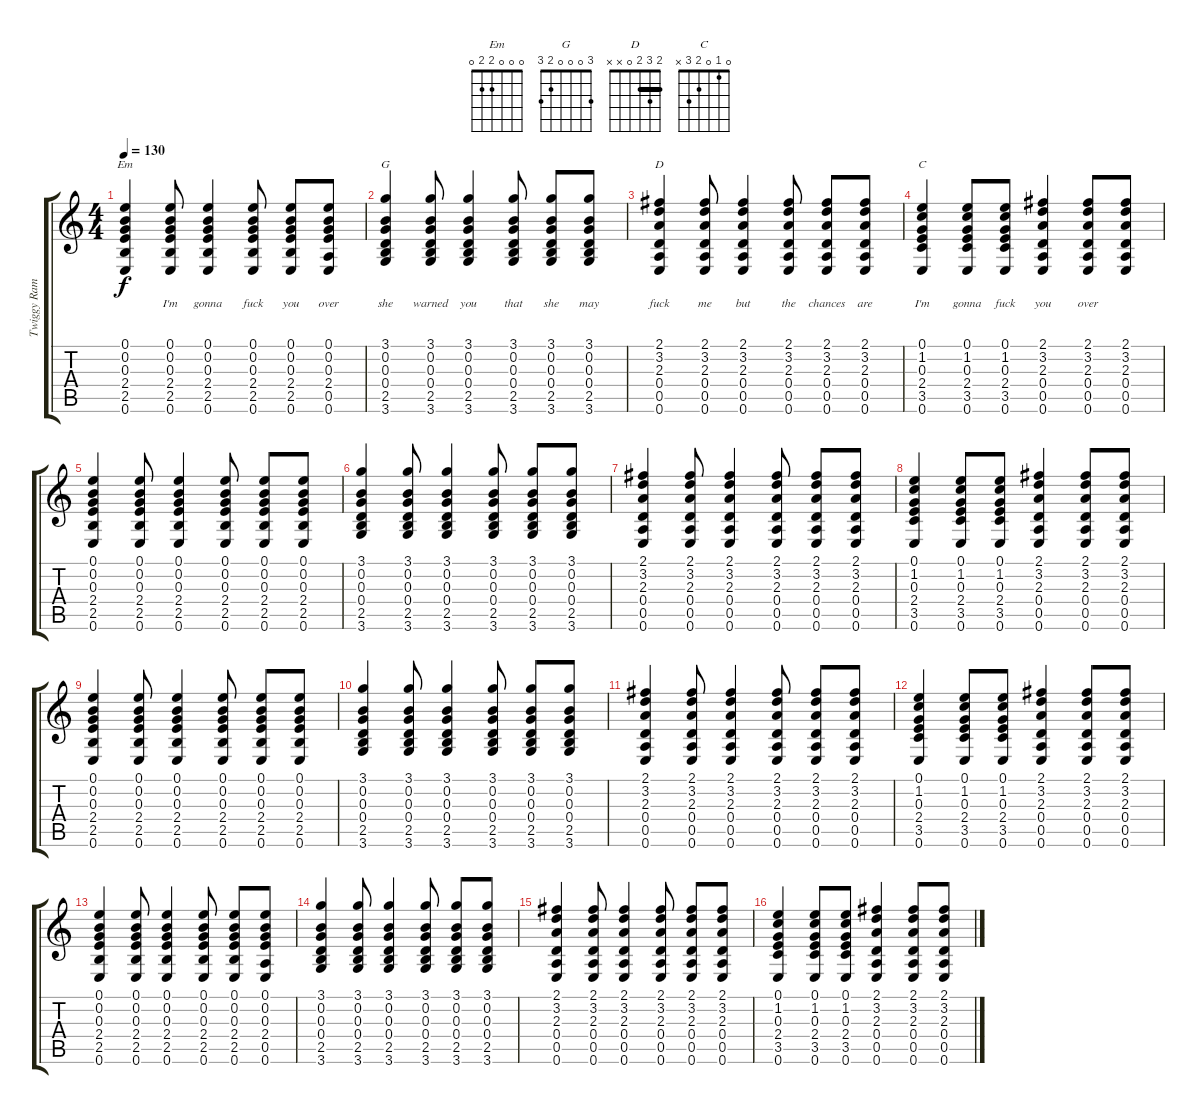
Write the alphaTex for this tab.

\track ("Twiggy Ramirez" "Twiggy Ram") {instrument acousticguitarsteel}
\staff {score tabs}
\tuning (E4 B3 G3 D3 A2 E2) {hide}
\chord ("Em" 0 0 0 2 2 0)
\chord ("G" 3 0 0 0 2 3)
\chord ("D" 2 3 2 0 x x) {barre 2}
\chord ("C" 0 1 0 2 3 x)
\ts (4 4)
\tempo 130
\clef g2
\ks c
(0.1 0.2 0.3 2.4 2.5 0.6).4{ch "Em" lyrics (0 "") lyrics (1 "") lyrics (2 "") lyrics (3 "") lyrics (4 "") dy f} (0.1 0.2 0.3 2.4 2.5 0.6).8{lyrics (0 "I'm") lyrics (1 "") lyrics (2 "") lyrics (3 "") lyrics (4 "")} (0.1 0.2 0.3 2.4 2.5 0.6).4{lyrics (0 "gonna") lyrics (1 "") lyrics (2 "") lyrics (3 "") lyrics (4 "")} (0.1 0.2 0.3 2.4 2.5 0.6).8{lyrics (0 "fuck") lyrics (1 "") lyrics (2 "") lyrics (3 "") lyrics (4 "")} (0.1 0.2 0.3 2.4 2.5 0.6).8{lyrics (0 "you") lyrics (1 "") lyrics (2 "") lyrics (3 "") lyrics (4 "")} (0.1 0.2 0.3 2.4 0.5 0.6).8{lyrics (0 "over") lyrics (1 "") lyrics (2 "") lyrics (3 "") lyrics (4 "")} |
(3.1 0.2 0.3 0.4 2.5 3.6).4{ch "G" lyrics (0 "she") lyrics (1 "") lyrics (2 "") lyrics (3 "") lyrics (4 "")} (3.1 0.2 0.3 0.4 2.5 3.6).8{lyrics (0 "warned") lyrics (1 "") lyrics (2 "") lyrics (3 "") lyrics (4 "")} (3.1 0.2 0.3 0.4 2.5 3.6).4{lyrics (0 "you") lyrics (1 "") lyrics (2 "") lyrics (3 "") lyrics (4 "")} (3.1 0.2 0.3 0.4 2.5 3.6).8{lyrics (0 "that") lyrics (1 "") lyrics (2 "") lyrics (3 "") lyrics (4 "")} (3.1 0.2 0.3 0.4 2.5 3.6).8{lyrics (0 "she") lyrics (1 "") lyrics (2 "") lyrics (3 "") lyrics (4 "")} (3.1 0.2 0.3 0.4 2.5 3.6).8{lyrics (0 "may") lyrics (1 "") lyrics (2 "") lyrics (3 "") lyrics (4 "")} |
(2.1 3.2 2.3 0.4 0.5 0.6).4{ch "D" lyrics (0 "fuck") lyrics (1 "") lyrics (2 "") lyrics (3 "") lyrics (4 "")} (2.1 3.2 2.3 0.4 0.5 0.6).8{lyrics (0 "me") lyrics (1 "") lyrics (2 "") lyrics (3 "") lyrics (4 "")} (2.1 3.2 2.3 0.4 0.5 0.6).4{lyrics (0 "but") lyrics (1 "") lyrics (2 "") lyrics (3 "") lyrics (4 "")} (2.1 3.2 2.3 0.4 0.5 0.6).8{lyrics (0 "the") lyrics (1 "") lyrics (2 "") lyrics (3 "") lyrics (4 "")} (2.1 3.2 2.3 0.4 0.5 0.6).8{lyrics (0 "chances") lyrics (1 "") lyrics (2 "") lyrics (3 "") lyrics (4 "")} (2.1 3.2 2.3 0.4 0.5 0.6).8{lyrics (0 "are") lyrics (1 "") lyrics (2 "") lyrics (3 "") lyrics (4 "")} |
(0.1 1.2 0.3 2.4 3.5 0.6).4{ch "C" lyrics (0 "I'm") lyrics (1 "") lyrics (2 "") lyrics (3 "") lyrics (4 "")} (0.1 1.2 0.3 2.4 3.5 0.6).8{lyrics (0 "gonna") lyrics (1 "") lyrics (2 "") lyrics (3 "") lyrics (4 "")} (0.1 1.2 0.3 2.4 3.5 0.6).8{lyrics (0 "fuck") lyrics (1 "") lyrics (2 "") lyrics (3 "") lyrics (4 "")} (2.1 3.2 2.3 0.4 0.5 0.6).4{lyrics (0 "you") lyrics (1 "") lyrics (2 "") lyrics (3 "") lyrics (4 "")} (2.1 3.2 2.3 0.4 0.5 0.6).8{lyrics (0 "over") lyrics (1 "") lyrics (2 "") lyrics (3 "") lyrics (4 "")} (2.1 3.2 2.3 0.4 0.5 0.6).8 |
(0.1 0.2 0.3 2.4 2.5 0.6).4 (0.1 0.2 0.3 2.4 2.5 0.6).8 (0.1 0.2 0.3 2.4 2.5 0.6).4 (0.1 0.2 0.3 2.4 2.5 0.6).8 (0.1 0.2 0.3 2.4 2.5 0.6).8 (0.1 0.2 0.3 2.4 2.5 0.6).8 |
(3.1 0.2 0.3 0.4 2.5 3.6).4 (3.1 0.2 0.3 0.4 2.5 3.6).8 (3.1 0.2 0.3 0.4 2.5 3.6).4 (3.1 0.2 0.3 0.4 2.5 3.6).8 (3.1 0.2 0.3 0.4 2.5 3.6).8 (3.1 0.2 0.3 0.4 2.5 3.6).8 |
(2.1 3.2 2.3 0.4 0.5 0.6).4 (2.1 3.2 2.3 0.4 0.5 0.6).8 (2.1 3.2 2.3 0.4 0.5 0.6).4 (2.1 3.2 2.3 0.4 0.5 0.6).8 (2.1 3.2 2.3 0.4 0.5 0.6).8 (2.1 3.2 2.3 0.4 0.5 0.6).8 |
(0.1 1.2 0.3 2.4 3.5 0.6).4 (0.1 1.2 0.3 2.4 3.5 0.6).8 (0.1 1.2 0.3 2.4 3.5 0.6).8 (2.1 3.2 2.3 0.4 0.5 0.6).4 (2.1 3.2 2.3 0.4 0.5 0.6).8 (2.1 3.2 2.3 0.4 0.5 0.6).8 |
(0.1 0.2 0.3 2.4 2.5 0.6).4 (0.1 0.2 0.3 2.4 2.5 0.6).8 (0.1 0.2 0.3 2.4 2.5 0.6).4 (0.1 0.2 0.3 2.4 2.5 0.6).8 (0.1 0.2 0.3 2.4 2.5 0.6).8 (0.1 0.2 0.3 2.4 2.5 0.6).8 |
(3.1 0.2 0.3 0.4 2.5 3.6).4 (3.1 0.2 0.3 0.4 2.5 3.6).8 (3.1 0.2 0.3 0.4 2.5 3.6).4 (3.1 0.2 0.3 0.4 2.5 3.6).8 (3.1 0.2 0.3 0.4 2.5 3.6).8 (3.1 0.2 0.3 0.4 2.5 3.6).8 |
(2.1 3.2 2.3 0.4 0.5 0.6).4 (2.1 3.2 2.3 0.4 0.5 0.6).8 (2.1 3.2 2.3 0.4 0.5 0.6).4 (2.1 3.2 2.3 0.4 0.5 0.6).8 (2.1 3.2 2.3 0.4 0.5 0.6).8 (2.1 3.2 2.3 0.4 0.5 0.6).8 |
(0.1 1.2 0.3 2.4 3.5 0.6).4 (0.1 1.2 0.3 2.4 3.5 0.6).8 (0.1 1.2 0.3 2.4 3.5 0.6).8 (2.1 3.2 2.3 0.4 0.5 0.6).4 (2.1 3.2 2.3 0.4 0.5 0.6).8 (2.1 3.2 2.3 0.4 0.5 0.6).8 |
(0.1 0.2 0.3 2.4 2.5 0.6).4 (0.1 0.2 0.3 2.4 2.5 0.6).8 (0.1 0.2 0.3 2.4 2.5 0.6).4 (0.1 0.2 0.3 2.4 2.5 0.6).8 (0.1 0.2 0.3 2.4 2.5 0.6).8 (0.1 0.2 0.3 2.4 0.5 0.6).8 |
(3.1 0.2 0.3 0.4 2.5 3.6).4 (3.1 0.2 0.3 0.4 2.5 3.6).8 (3.1 0.2 0.3 0.4 2.5 3.6).4 (3.1 0.2 0.3 0.4 2.5 3.6).8 (3.1 0.2 0.3 0.4 2.5 3.6).8 (3.1 0.2 0.3 0.4 2.5 3.6).8 |
(2.1 3.2 2.3 0.4 0.5 0.6).4 (2.1 3.2 2.3 0.4 0.5 0.6).8 (2.1 3.2 2.3 0.4 0.5 0.6).4 (2.1 3.2 2.3 0.4 0.5 0.6).8 (2.1 3.2 2.3 0.4 0.5 0.6).8 (2.1 3.2 2.3 0.4 0.5 0.6).8 |
(0.1 1.2 0.3 2.4 3.5 0.6).4 (0.1 1.2 0.3 2.4 3.5 0.6).8 (0.1 1.2 0.3 2.4 3.5 0.6).8 (2.1 3.2 2.3 0.4 0.5 0.6).4 (2.1 3.2 2.3 0.4 0.5 0.6).8 (2.1 3.2 2.3 0.4 0.5 0.6).8
